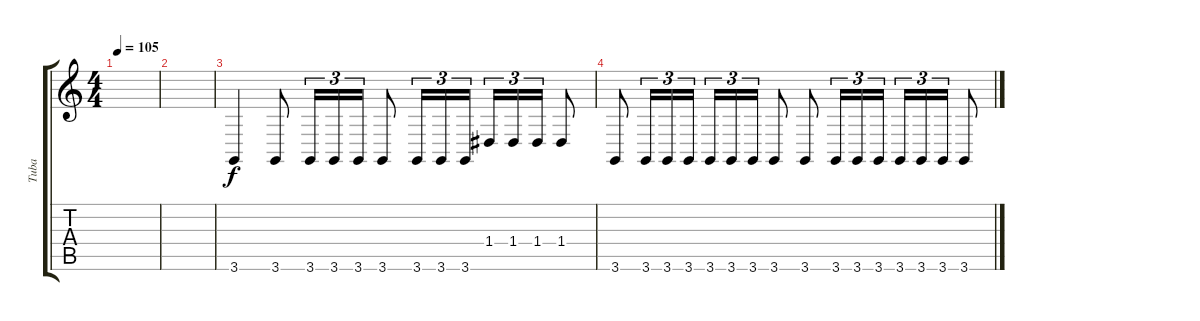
\track ("Tuba" "Tuba") {instrument tuba}
\staff {score tabs}
\tuning (E4 B3 G3 D3 A2 E2) {hide}
\ts (4 4)
\tempo 105
\clef g2
\ks c
|
|
3.6.4 3.6.8 3.6.16{tu (3 2)} 3.6.16{tu (3 2)} 3.6.16{tu (3 2)} 3.6.8 3.6.16{tu (3 2)} 3.6.16{tu (3 2)} 3.6.16{tu (3 2)} 1.4.16{tu (3 2)} 1.4.16{tu (3 2)} 1.4.16{tu (3 2)} 1.4.8 |
3.6.8 3.6.16{tu (3 2)} 3.6.16{tu (3 2)} 3.6.16{tu (3 2)} 3.6.16{tu (3 2)} 3.6.16{tu (3 2)} 3.6.16{tu (3 2)} 3.6.8 3.6.8 3.6.16{tu (3 2)} 3.6.16{tu (3 2)} 3.6.16{tu (3 2)} 3.6.16{tu (3 2)} 3.6.16{tu (3 2)} 3.6.16{tu (3 2)} 3.6.8
